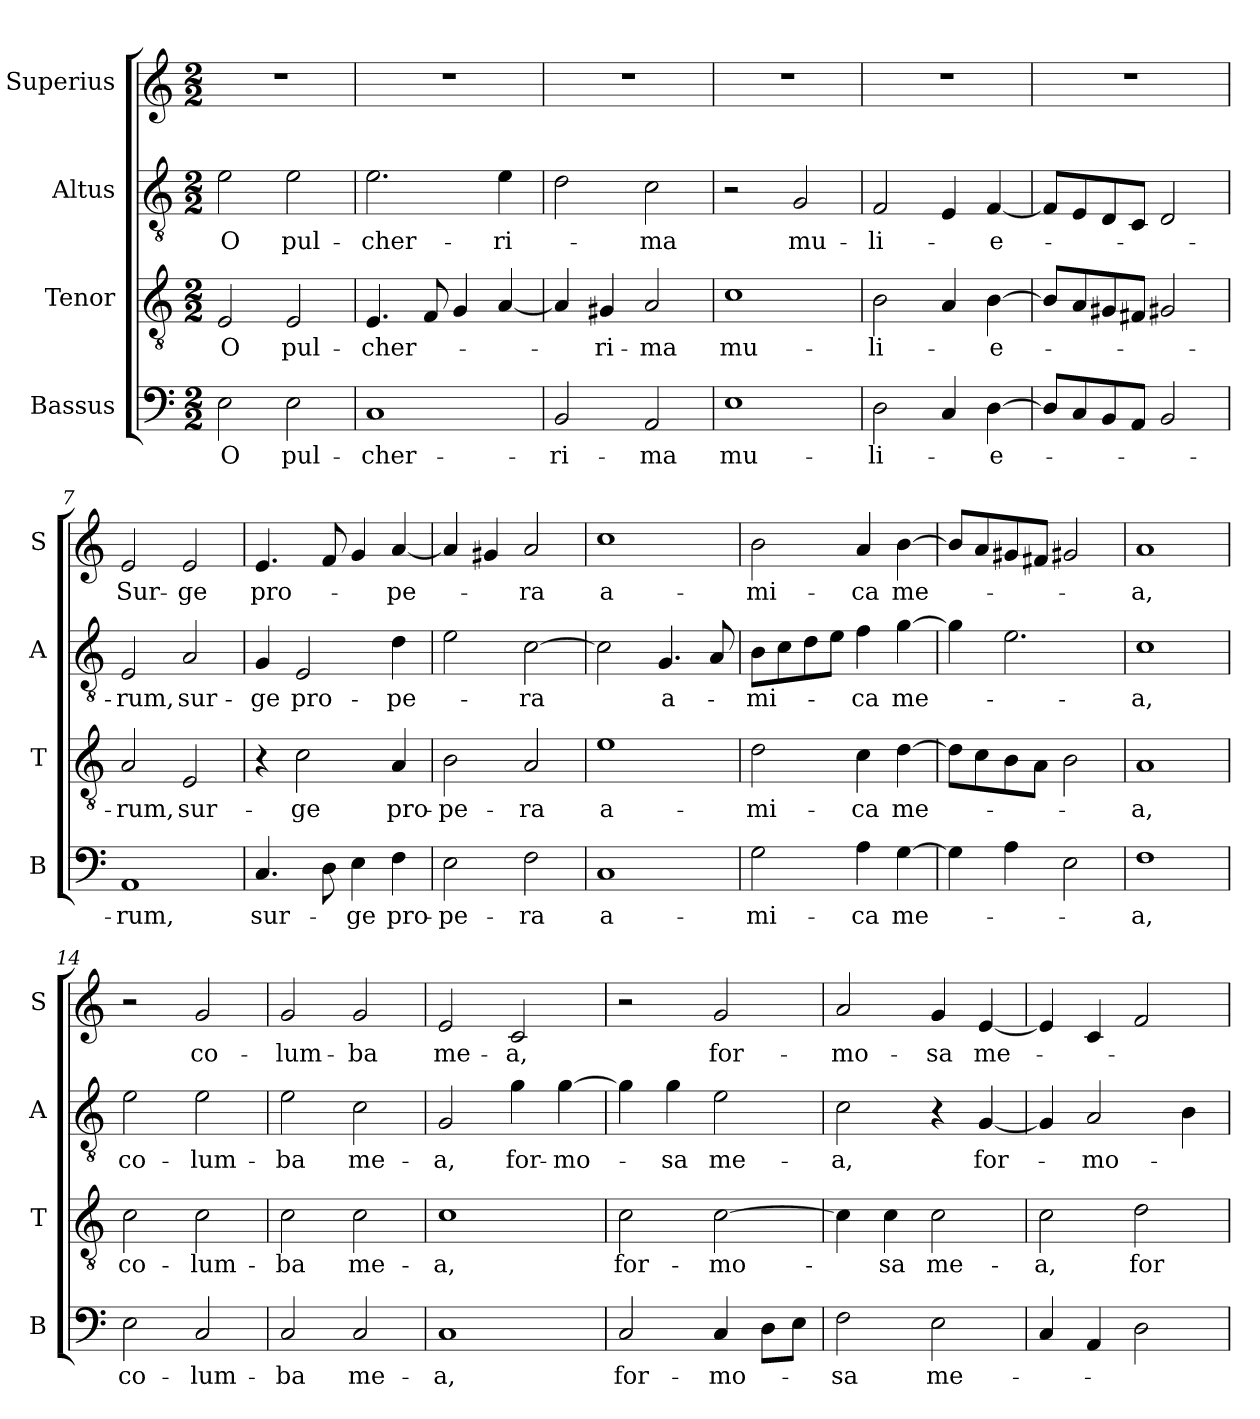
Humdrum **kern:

**kern	**text	**kern	**text	**kern	**text	**kern	**text
*part4	*part4	*part3	*part3	*part2	*part2	*part1	*part1
*staff4	*staff4	*staff3	*staff3	*staff2	*staff2	*staff1	*staff1
*I"Bassus	*	*I"Tenor	*	*I"Altus	*	*I"Superius	*
*I'B	*	*I'T	*	*I'A	*	*I'S	*
*clefF4	*	*clefGv2	*	*clefGv2	*	*clefG2	*
*k[]	*	*k[]	*	*k[]	*	*k[]	*
*M2/2	*	*M2/2	*	*M2/2	*	*M2/2	*
=1	=1	=1	=1	=1	=1	=1	=1
2E	O	2E	O	2e	O	1r	.
2E	pul-	2E	pul-	2e	pul-	.	.
=2	=2	=2	=2	=2	=2	=2	=2
1C	-cher-	4.E	-cher-	2.e	-cher-	1r	.
.	.	8F	.	.	.	.	.
.	.	4G	.	.	.	.	.
.	.	[4A	.	4e	-ri-	.	.
=3	=3	=3	=3	=3	=3	=3	=3
2BB	-ri-	4A]	.	2d	.	1r	.
.	.	4G#X	-ri-	.	.	.	.
2AA	-ma	2A	-ma	2c	-ma	.	.
=4	=4	=4	=4	=4	=4	=4	=4
1E	mu-	1c	mu-	2r	.	1r	.
.	.	.	.	2G	mu-	.	.
=5	=5	=5	=5	=5	=5	=5	=5
2D	-li-	2B	-li-	2F	-li-	1r	.
4C	.	4A	.	4E	.	.	.
[4D	-e-	[4B	-e-	[4F	-e-	.	.
=6	=6	=6	=6	=6	=6	=6	=6
8DL]	.	8BL]	.	8FL]	.	1r	.
8C	.	8A	.	8E	.	.	.
8BB	.	8G#X	.	8D	.	.	.
8AAJ	.	8F#XJ	.	8CJ	.	.	.
2BB	.	2G#X	.	2D	.	.	.
=7	=7	=7	=7	=7	=7	=7	=7
1AA	-rum,	2A	-rum,	2E	-rum,	2e	Sur-
.	.	2E	sur-	2A	sur-	2e	-ge
=8	=8	=8	=8	=8	=8	=8	=8
4.C	sur-	4r	.	4G	-ge	4.e	pro-
.	.	2c	-ge	2E	pro-	.	.
8D	.	.	.	.	.	8f	.
4E	-ge	.	.	.	.	4g	.
4F	pro-	4A	pro-	4d	-pe-	[4a	-pe-
=9	=9	=9	=9	=9	=9	=9	=9
2E	-pe-	2B	-pe-	2e	.	4a]	.
.	.	.	.	.	.	4g#X	.
2F	-ra	2A	-ra	[2c	-ra	2a	-ra
=10	=10	=10	=10	=10	=10	=10	=10
1C	a-	1e	a-	2c]	.	1cc	a-
.	.	.	.	4.G	a-	.	.
.	.	.	.	8A	.	.	.
=11	=11	=11	=11	=11	=11	=11	=11
2G	-mi-	2d	-mi-	8BL	-mi-	2b	-mi-
.	.	.	.	8c	.	.	.
.	.	.	.	8d	.	.	.
.	.	.	.	8eJ	.	.	.
4A	-ca	4c	-ca	4f	-ca	4a	-ca
[4G	me-	[4d	me-	[4g	me-	[4b	me-
=12	=12	=12	=12	=12	=12	=12	=12
4G]	.	8dL]	.	4g]	.	8bL]	.
.	.	8c	.	.	.	8a	.
4A	.	8B	.	2.e	.	8g#X	.
.	.	8AJ	.	.	.	8f#XJ	.
2E	.	2B	.	.	.	2g#X	.
=13	=13	=13	=13	=13	=13	=13	=13
1F	-a,	1A	-a,	1c	-a,	1a	-a,
=14	=14	=14	=14	=14	=14	=14	=14
2E	co-	2c	co-	2e	co-	2r	.
2C	-lum-	2c	-lum-	2e	-lum-	2g	co-
=15	=15	=15	=15	=15	=15	=15	=15
2C	-ba	2c	-ba	2e	-ba	2g	-lum-
2C	me-	2c	me-	2c	me-	2g	-ba
=16	=16	=16	=16	=16	=16	=16	=16
1C	-a,	1c	-a,	2G	-a,	2e	me-
.	.	.	.	4g	for-	2c	-a,
.	.	.	.	[4g	-mo-	.	.
=17	=17	=17	=17	=17	=17	=17	=17
2C	for-	2c	for-	4g]	.	2r	.
.	.	.	.	4g	-sa	.	.
4C	-mo-	[2c	-mo-	2e	me-	2g	for-
8DL	.	.	.	.	.	.	.
8EJ	.	.	.	.	.	.	.
=18	=18	=18	=18	=18	=18	=18	=18
2F	-sa	4c]	.	2c	-a,	2a	-mo-
.	.	4c	-sa	.	.	.	.
2E	me-	2c	me-	4r	.	4g	-sa
!	!	!	!	!	!LO:LY:i	!	!
.	.	.	.	[4G	for-	[4e	me-
=19	=19	=19	=19	=19	=19	=19	=19
4C	.	2c	-a,	4G]	.	4e]	.
!	!	!	!	!	!LO:LY:i	!	!
4AA	.	.	.	2A	-mo-	4c	.
!	!	!	!LO:LY:i	!	!	!	!
2D	.	2d	for-	.	.	2f	.
.	.	.	.	4B	.	.	.
=	=	=	=	=	=	=	=
*-	*-	*-	*-	*-	*-	*-	*-
